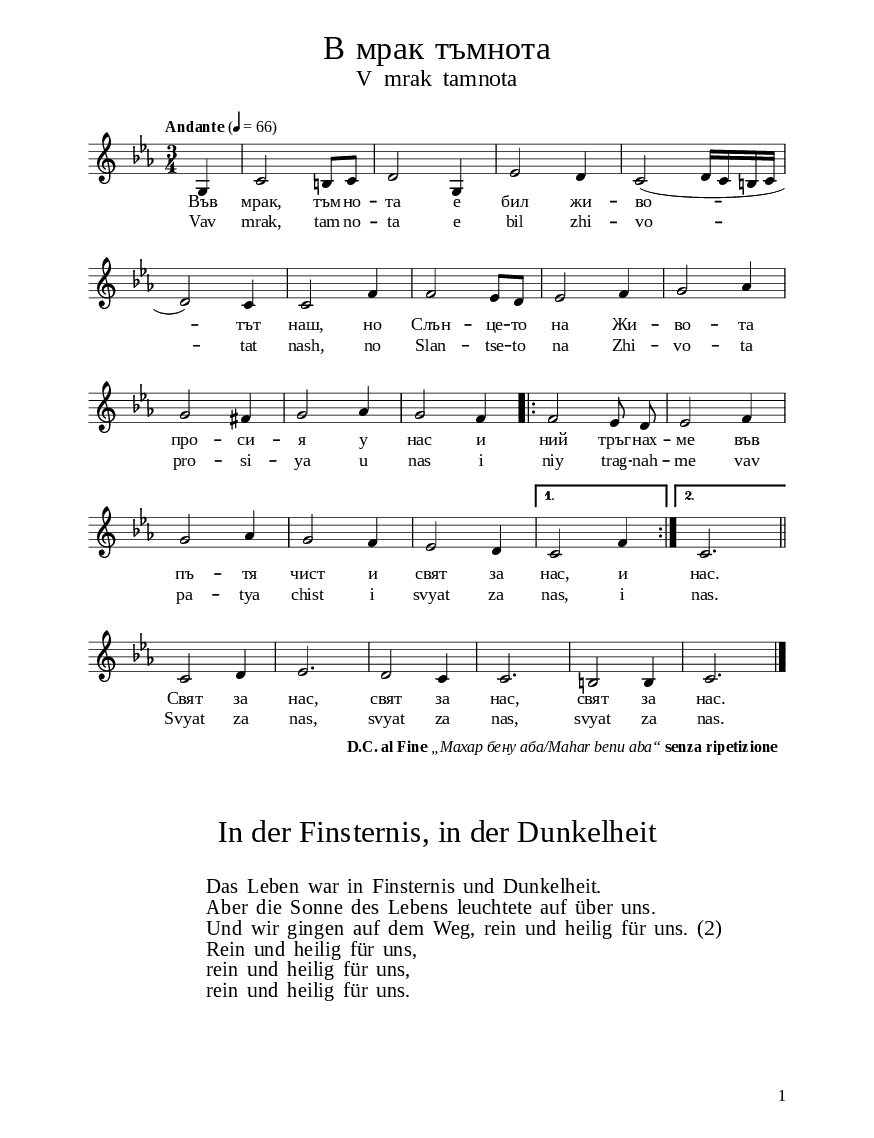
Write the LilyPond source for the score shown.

\version "2.20.0"

\paper {
  #(set-paper-size "a5")
}

\bookpart {
\paper {
  print-all-headers = ##t
  print-page-number = ##t
  print-first-page-number = ##t

  % put page numbers on the bottom
  oddHeaderMarkup = \markup ""
  evenHeaderMarkup = \markup ""
  oddFooterMarkup = \markup
    \fill-line {
      ""
      \on-the-fly #print-page-number-check-first \fromproperty #'page:page-number-string
    }
  evenFooterMarkup = \markup
    \fill-line {
      \on-the-fly #print-page-number-check-first \fromproperty #'page:page-number-string
      ""
    }

  left-margin = 1.5\cm
  right-margin = 1.5\cm
  top-margin = 1.6\cm
  bottom-margin = 1.2\cm
  ragged-bottom = ##t % do not spread the staves to fill the whole vertical space

  % change lyrics and titles font (affects notes also)
  fonts =
    #(make-pango-font-tree
     "Times New Roman"
     "DejaVu Sans"
     "DejaVu Sans Mono"
     (/ (* staff-height pt) 3.6))

  % change distance between staves
  system-system-spacing =
    #'((basic-distance . 12)
       (minimum-distance . 6)
       (padding . 1)
       (stretchability . 12))
}

\header {
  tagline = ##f
}

\score{
  \layout { 
    indent = 0.0\cm % remove first line indentation
   % ragged-last = ##t % do not spread last line to fill the whole space
    \context {
      \Score
      \omit BarNumber %remove bar numbers
    } % context

    \context { % change staff size
      \Staff
      fontSize = #+0 % affects notes size only
      \override StaffSymbol #'staff-space = #(magstep -3)
      \override StaffSymbol #'thickness = #0.5
      \override BarLine #'hair-thickness = #1
      %\override StaffSymbol #'ledger-line-thickness = #'(0 . 0)
    }

    \context { % adjust space between staff and lyrics and between the two lyric lines
      \Lyrics
      \override VerticalAxisGroup.nonstaff-relatedstaff-spacing = #'((basic-distance . 4.5))
      \override VerticalAxisGroup.nonstaff-nonstaff-spacing = #'((minimum-distance . 2))
    }
  } % layout

  \new Voice \absolute {
    \clef treble
      \key c \minor
      \time 3/4
      \tempo \markup {
        % make tempo note smaller
        \concat {
          "Andante" \normal-text { " (" }
          \teeny \general-align #Y #DOWN \note #"4" #0.8
          \normal-text { " = 66)" }
        }
      }
      
      \partial 4
      
   g4  | c'2 b8 c' | d'2 g4 | es'2 d'4 | c'2 ( d'16 c' b c' \break |
 
 d'2 ) c'4 | c'2 f'4 | f'2 es'8 d' | es'2 f'4 | g'2 as'4 \break 

g'2 fis'4 | g'2 as'4 | g'2 f'4 \autoBeamOff \repeat volta 2 { f'2 es'8 d' |  es'2 f'4 \break | 
                                                 
    g'2 as'4 | g'2 f'4 | es'2 d'4 }  \alternative { { c'2 f'4 } {  c'2. } } \bar "||"  \break | 
  
  c'2 d'4 |  es'2. |  d'2 c'4 | c'2. | b2 b4 | c'2. | \bar "|."
  }
  
  \addlyrics {Във мрак, тъм
  -- но -- та е бил жи -- во -- тът наш, но Слън
  -- це -- то на Жи -- во -- та про -- си -- я у
  нас и ний тръг -- нах -- ме във пъ -- тя чист
  и свят за нас, и нас. Свят за нас, свят за
  нас, свят за нас.
}
  \addlyrics {Vav mrak, tam -- no -- ta e bil zhi -- vo -- tat nash, no Slan
  -- tse -- to na Zhi -- vo -- ta pro -- si -- ya u nas i niy trag --
  nah -- me vav pa -- tya chist i svyat za nas, i nas. Svyat za
  nas, svyat za nas, svyat za nas.}
  
  \header {
    title = \markup \column \normal-text \fontsize #2.5 {
              \center-align
              \line { В мрак тъмнота}
              \vspace #-0.6
              \center-align
              \line \fontsize #-3 { V mrak tamnota }
              \vspace #-0.8
              \center-align
              \line \fontsize #-3 { " " }
            }
  }
  
  \midi{}

} % score

  \markup \halign #-2.19 \raise #2.8 \override #'(baseline-skip . 2) { 
    \column  { 
      \line \right-align { 
        \concat {
          \bold { "D.C. al Fine" }  
          \italic { " „Махар бену аба/Mahar benu aba“ " }  
          \bold { "senza ripetizione" }  
        }
      }
      \line  {" "}
      \line  {" "}
      \line  {" "}
    }
  } 



% include foreign translation(s) of the song
\version "2.20.0"

\markup \fill-line { \fontsize #6 "In der Finsternis, in der Dunkelheit" }
\markup \null
\markup \null
\markup \fontsize #+2.5 {
  \hspace #10
  \override #'(baseline-skip . 2)

  \column {
    \line { " " }
    \line { " " Das Leben war in Finsternis und Dunkelheit. }

    \line { " " Aber die Sonne des Lebens leuchtete auf über uns.}

    \line { " " Und wir gingen auf dem Weg, rein und heilig für uns. (2)}

    \line { " " Rein und heilig für uns,}

    \line { " "rein und heilig für uns, }
    \line { " " rein und heilig für uns. }

  }


}


} % bookpart
